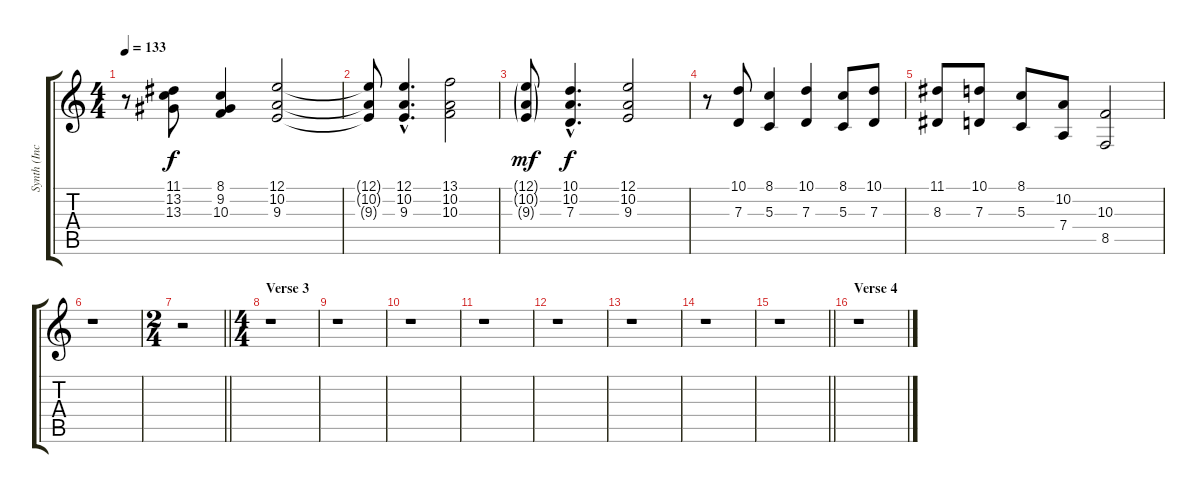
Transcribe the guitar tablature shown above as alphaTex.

\track ("Synth (Incoplete)" "Synth (Inc") {instrument pad7halo}
\staff {score tabs}
\tuning (E4 B3 G3 D3 A2 E2) {hide}
\ts (4 4)
\tempo 133
\clef g2
\ks c
r.8{dy f} (11.1 13.2 13.3).8 (8.1 9.2 10.3).4 (12.1 10.2 9.3).2 |
(12.1{t} 10.2{t} 9.3{t}).8 (12.1{hac} 10.2{hac} 9.3{hac}).4{d} (13.1 10.2 10.3).2 |
(12.1{g} 10.2{g} 9.3{g}).8{dy mf} (10.1{hac} 10.2{hac} 7.3{hac}).4{d dy f} (12.1 10.2 9.3).2 |
r.8 (10.1 7.3).8 (8.1 5.3).4 (10.1 7.3).4 (8.1 5.3).8 (10.1 7.3).8 |
(11.1 8.3).8 (10.1 7.3).8 (8.1 5.3).8 (10.2 7.4).8 (10.3 8.5).2 |
r.1 |
\ts (2 4)
\barLineRight lightlight
r.2 |
\ts (4 4)
\section ("" "Verse 3")
r.1 |
r.1 |
r.1 |
r.1 |
r.1 |
r.1 |
r.1 |
\barLineRight lightlight
r.1 |
\section ("" "Verse 4")
r.1
